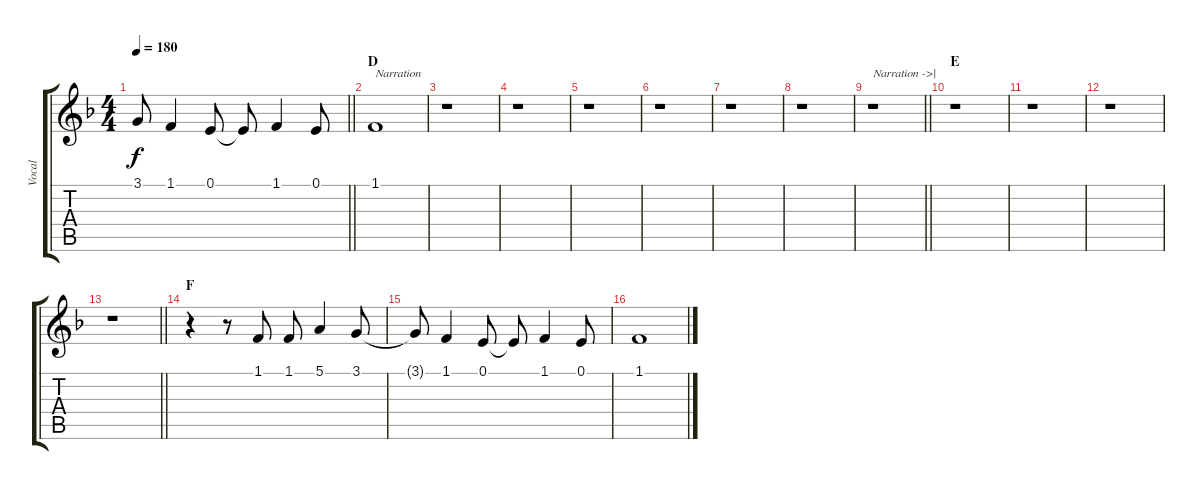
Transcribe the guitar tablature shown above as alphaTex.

\track ("Vocal" "Vocal") {instrument synthvoice}
\staff {score tabs}
\tuning (E4 B3 G3 D3 A2 E2) {hide}
\ts (4 4)
\tempo 180
\clef g2
\barLineRight lightlight
\ks dminor
3.1{t}.8{dy f} 1.1.4 0.1.8 0.1{t}.8 1.1.4 0.1.8 |
\section ("" "D")
1.1.1{txt "Narration"} |
r.1 |
r.1 |
r.1 |
r.1 |
r.1 |
r.1 |
\barLineRight lightlight
r.1{txt "Narration ->|"} |
\section ("" "E")
r.1 |
r.1 |
r.1 |
\barLineRight lightlight
r.1 |
\section ("" "F")
r.4 r.8 1.1.8 1.1.8 5.1.4 3.1.8 |
3.1{t}.8 1.1.4 0.1.8 0.1{t}.8 1.1.4 0.1.8 |
1.1.1
